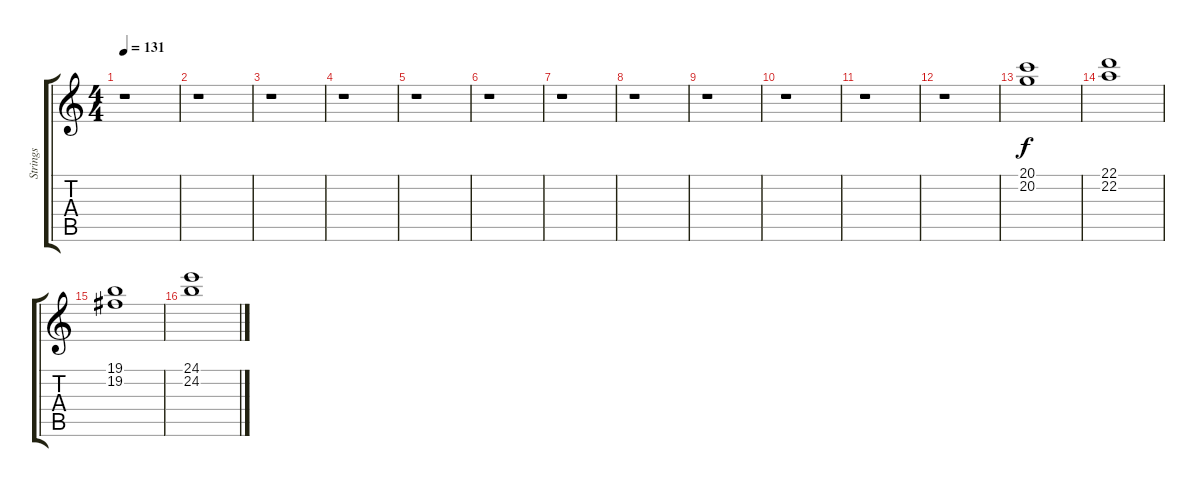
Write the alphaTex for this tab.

\track ("Strings" "Strings") {instrument synthstrings1}
\staff {score tabs}
\tuning (E4 B3 G3 D3 A2 E2) {hide}
\ts (4 4)
\tempo 131
\clef g2
\ks c
r.1{dy f} |
r.1 |
r.1 |
r.1 |
r.1 |
r.1 |
r.1 |
r.1 |
r.1 |
r.1 |
r.1 |
r.1 |
(20.1 20.2).1 |
(22.1 22.2).1 |
(19.1 19.2).1 |
(24.1 24.2).1
